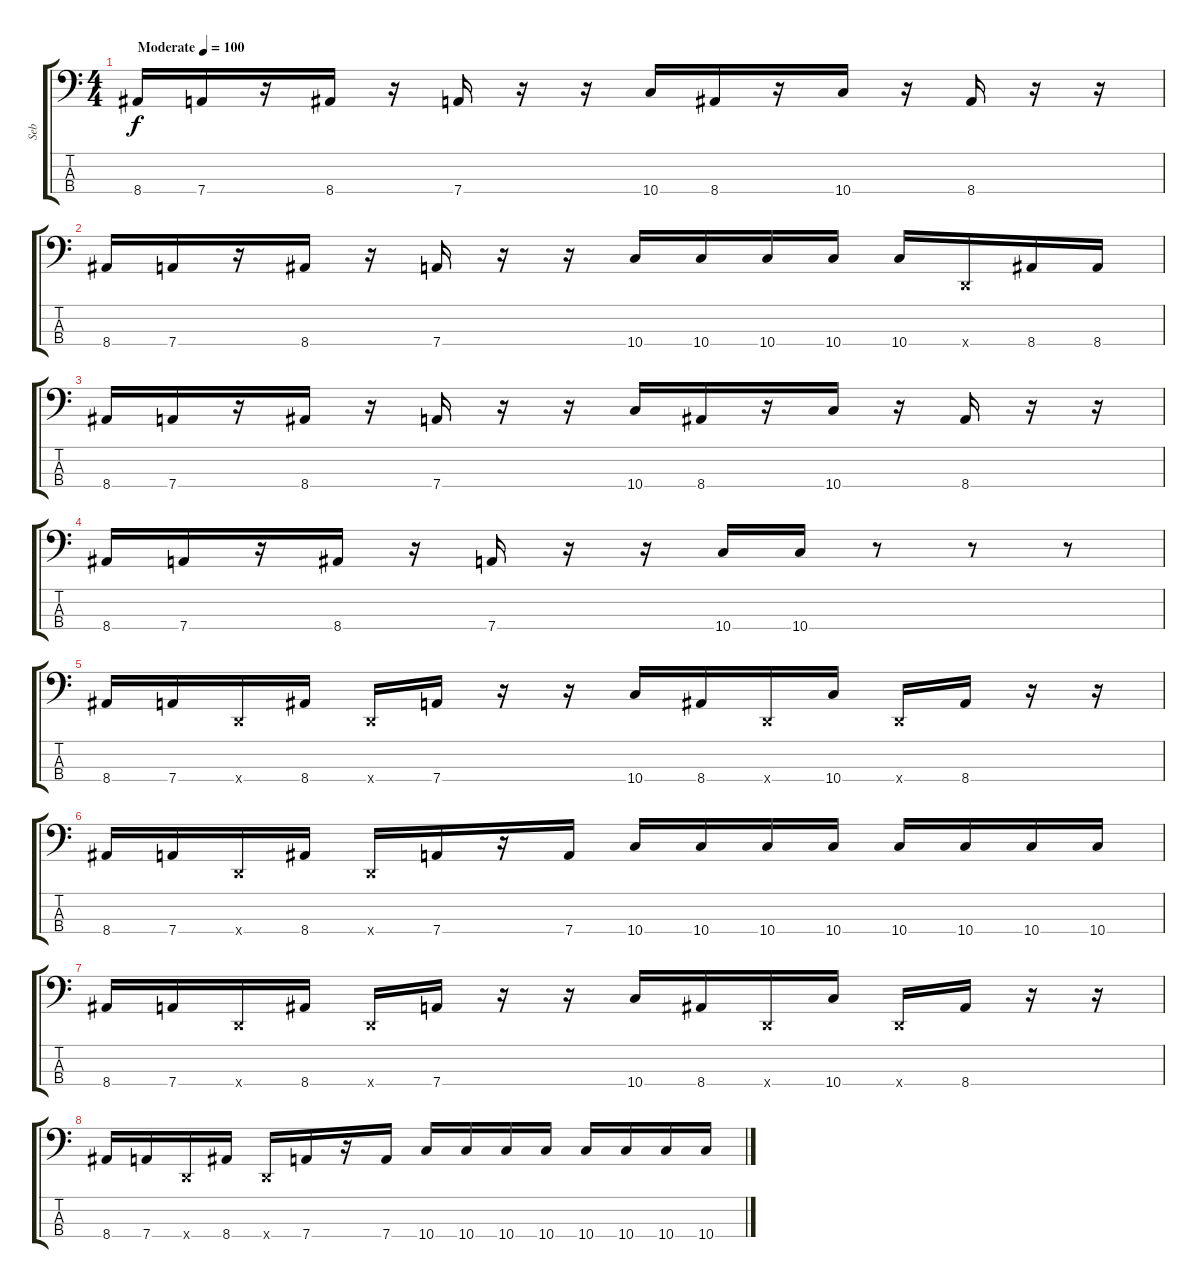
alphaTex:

\track ("Seb" "Seb") {instrument electricbasspick}
\staff {score tabs}
\tuning (G2 D2 A1 D1) {hide}
\ts (4 4)
\tempo (100 "Moderate")
\clef f4
\ks c
8.4.16{dy f instrument electricbasspick} 7.4.16 r.16 8.4.16 r.16 7.4.16 r.16 r.16 10.4.16 8.4.16 r.16 10.4.16 r.16 8.4.16 r.16 r.16 |
8.4.16 7.4.16 r.16 8.4.16 r.16 7.4.16 r.16 r.16 10.4.16 10.4.16 10.4.16 10.4.16 10.4.16 0.4{x}.16 8.4.16 8.4.16 |
8.4.16 7.4.16 r.16 8.4.16 r.16 7.4.16 r.16 r.16 10.4.16 8.4.16 r.16 10.4.16 r.16 8.4.16 r.16 r.16 |
8.4.16 7.4.16 r.16 8.4.16 r.16 7.4.16 r.16 r.16 10.4.16 10.4.16 r.8 r.8 r.8 |
8.4.16 7.4.16 0.4{x}.16 8.4.16 0.4{x}.16 7.4.16 r.16 r.16 10.4.16 8.4.16 0.4{x}.16 10.4.16 0.4{x}.16 8.4.16 r.16 r.16 |
8.4.16 7.4.16 0.4{x}.16 8.4.16 0.4{x}.16 7.4.16 r.16 7.4.16 10.4.16 10.4.16 10.4.16 10.4.16 10.4.16 10.4.16 10.4.16 10.4.16 |
8.4.16 7.4.16 0.4{x}.16 8.4.16 0.4{x}.16 7.4.16 r.16 r.16 10.4.16 8.4.16 0.4{x}.16 10.4.16 0.4{x}.16 8.4.16 r.16 r.16 |
8.4.16 7.4.16 0.4{x}.16 8.4.16 0.4{x}.16 7.4.16 r.16 7.4.16 10.4.16 10.4.16 10.4.16 10.4.16 10.4.16 10.4.16 10.4.16 10.4.16
